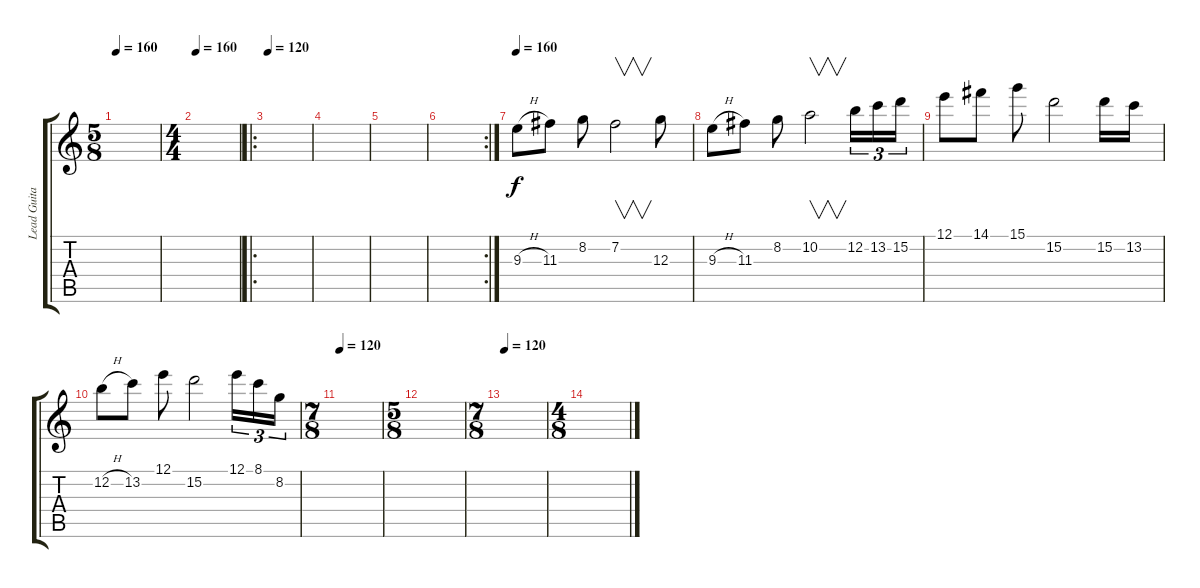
\track ("Lead Guitar Harmonies" "Lead Guita") {instrument distortionguitar}
\staff {score tabs}
\tuning (E4 B3 G3 D3 A2 E2) {hide}
\ts (5 8)
\tempo 160
\clef g2
\ks c
|
\ts (4 4)
\tempo 160
|
\ro
\tempo 120
|
|
|
\rc 2
|
\tempo 160
9.3{h}.8 11.3.8 8.2.8 7.2.2{v} 12.3.8 |
9.3{h}.8 11.3.8 8.2.8 10.2.2{v} 12.2.16{tu (3 2)} 13.2.16{tu (3 2)} 15.2.16{tu (3 2)} |
12.1.8 14.1.8 15.1.8 15.2.2 15.2.16 13.2.16 |
12.2{h}.8 13.2.8 12.1.8 15.2.2 12.1.16{tu (3 2)} 8.1.16{tu (3 2)} 8.2.16{tu (3 2)} |
\ts (7 8)
\tempo 120
|
\ts (5 8)
|
\ts (7 8)
\tempo 120
|
\ts (4 8)
